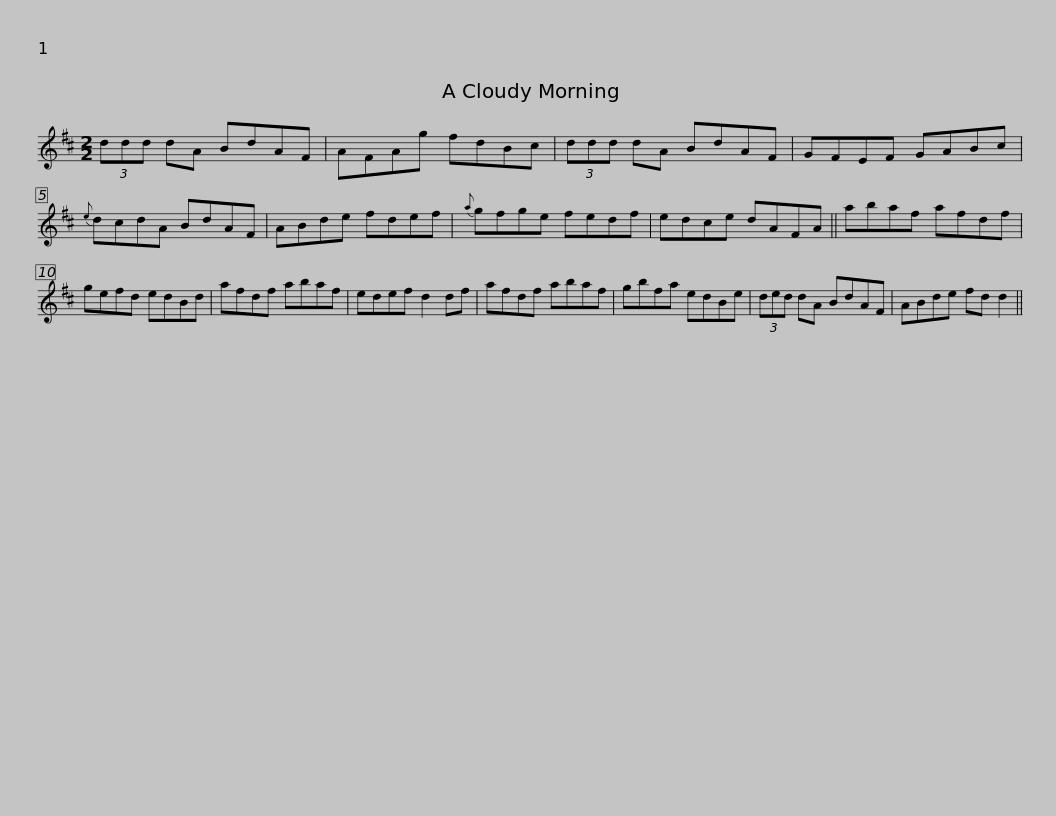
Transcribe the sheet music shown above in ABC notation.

X:1
L:1/8
M:2/2
I:linebreak $
K:D
V:1 treble
V:1
 (3ddd dA BdAF | AFAg fdBc | (3ddd dA BdAF | GFEF GABc |{e} dcdA BdAF |$ %5
 ABde fdef |{a} gfge fedf | edce dAFA || abaf afdf | gefd edBd |$ %10
 afdf abaf | edef d2 df | afdf abaf | gbfa edBe | (3ded dA BdAF |$ %15
 ABde fd d2 || %16
